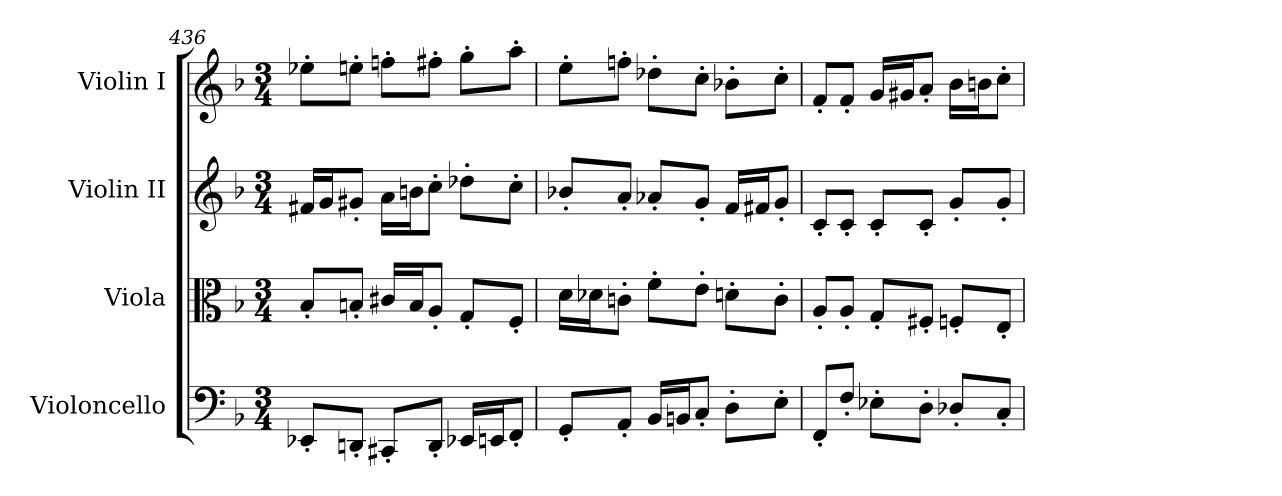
**kern	**kern	**kern	**kern
*part4	*part3	*part2	*part1
*staff4	*staff3	*staff2	*staff1
*I"Violoncello	*I"Viola	*I"Violin II	*I"Violin I
*I'Vc	*I'Vla	*I'Vln	*I'Vln
!!LO:LB:g=z
*clefF4	*clefC3	*clefG2	*clefG2
*k[b-]	*k[b-]	*k[b-]	*k[b-]
*M3/4	*M3/4	*M3/4	*M3/4
=436	=436	=436	=436
8EE-X'/L	8B-'/L	16f#X/LL	8ee-X'\L
.	.	16g/J	.
8DDn'/J	8Bn'/J	8g#X'/J	8een'\J
8CC#X'/L	16c#X/LL	16a\LL	8ffn'\L
.	16B/J	16bn\J	.
8DD'/J	8A'/J	8cc'\J	8ff#X'\J
16EE-X/LL	8G'/L	8dd-X'\L	8gg'\L
16EEn/J	.	.	.
8FF'/J	8F'/J	8cc'\J	8aa'\J
=437	=437	=437	=437
8GG'/L	16d\LL	8b-X'/L	8ee'\L
.	16d-X\J	.	.
8AA'/J	8cn'\J	8a'/J	8ffn'\J
16BB-/LL	8f'\L	8a-X'/L	8dd-X'\L
16BBn/J	.	.	.
8C'/J	8e'\J	8g'/J	8cc'\J
8D'\L	8dn'\L	16f/LL	8b-X'\L
.	.	16f#X/J	.
8E'\J	8c'\J	8g'/J	8cc'\J
=438	=438	=438	=438
8FF'/L	8A'/L	8c'/L	8f'/L
8F'/J	8A'/J	8c'/J	8f'/J
8E-X'\L	8G'/L	8c'/L	16g/LL
.	.	.	16g#X/J
8D'\J	8F#X'/J	8c'/J	8a'/J
8D-X'/L	8Fn'/L	8g'/L	16b-\LL
.	.	.	16bn\J
8C'/J	8E'/J	8g'/J	8cc'\J
=	=	=	=
*-	*-	*-	*-
